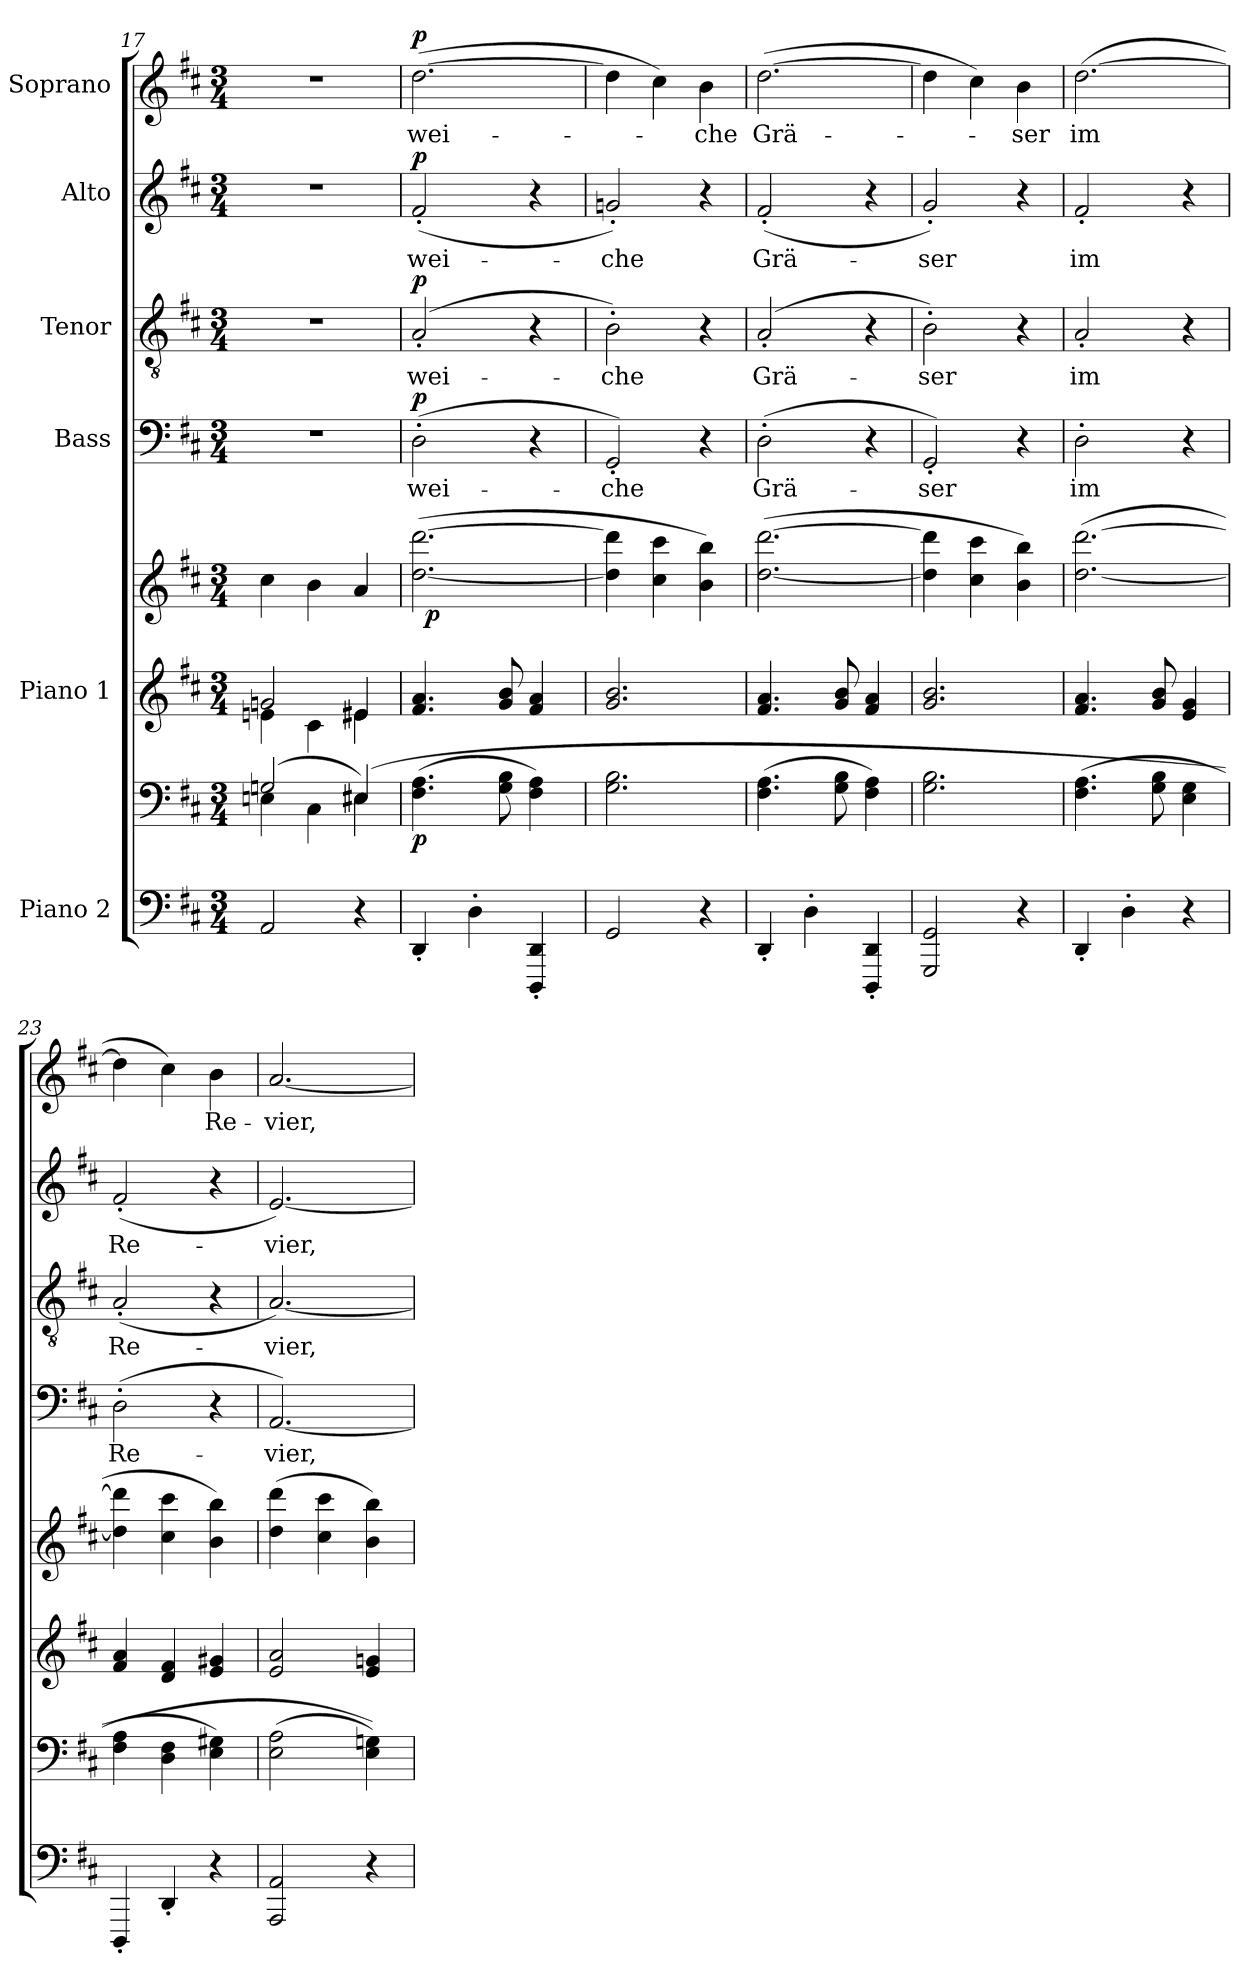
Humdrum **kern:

**kern	**kern	**dynam	**kern	**kern	**dynam	**kern	**text	**dynam	**kern	**text	**dynam	**kern	**text	**dynam	**kern	**text	**dynam
*part6	*part6	*part6	*part5	*part5	*part5	*part4	*part4	*part4	*part3	*part3	*part3	*part2	*part2	*part2	*part1	*part1	*part1
*staff8	*staff7	*staff7/8	*staff6	*staff5	*staff5/6	*staff4	*staff4	*staff4	*staff3	*staff3	*staff3	*staff2	*staff2	*staff2	*staff1	*staff1	*staff1
*I"Piano 2	*	*	*I"Piano 1	*	*	*I"Bass	*	*	*I"Tenor	*	*	*I"Alto	*	*	*I"Soprano	*	*
!!LO:PB:g=z
*clefF4	*clefF4	*	*clefG2	*clefG2	*	*clefF4	*	*	*clefGv2	*	*	*clefG2	*	*	*clefG2	*	*
*k[f#c#]	*k[f#c#]	*	*k[f#c#]	*k[f#c#]	*	*k[f#c#]	*	*	*k[f#c#]	*	*	*k[f#c#]	*	*	*k[f#c#]	*	*
*D:	*D:	*	*D:	*D:	*	*D:	*	*	*D:	*	*	*D:	*	*	*D:	*	*
*M3/4	*M3/4	*	*M3/4	*M3/4	*	*M3/4	*	*	*M3/4	*	*	*M3/4	*	*	*M3/4	*	*
=17	=17	=17	=17	=17	=17	=17	=17	=17	=17	=17	=17	=17	=17	=17	=17	=17	=17
*	*^	*	*^	*	*	*	*	*	*	*	*	*	*	*	*	*	*
2AA/	(2Gn/	(4En\	.	2gn/	4en\	4cc#\	.	2.r	.	.	2.r	.	.	2.r	.	.	2.r	.	.
.	.	4C#\	.	.	4c#\	4b\	.	.	.	.	.	.	.	.	.	.	.	.	.
4r	(4E#/)	4E#X\	.	4e#/	4e#X\	4a/	.	.	.	.	.	.	.	.	.	.	.	.	.
=18	=18	=18	=18	=18	=18	=18	=18	=18	=18	=18	=18	=18	=18	=18	=18	=18	=18	=18	=18
!	!	!	!LO:DY:b	!	!	!	!	!	!	!LO:DY:b	!	!	!LO:DY:b	!	!	!LO:DY:b	!	!	!LO:DY:b
*	*v	*v	*	*	*	*	*	*	*	*	*	*	*	*	*	*	*	*	*
*	*	*	*v	*v	*^	*	*	*	*	*	*	*	*	*	*	*	*	*
4DD'</	(4.F#\ 4.A\	p	4.f#/ 4.a/	([2.dd\ [2.ddd\	32ryy	.	(2D'>\	wei-	p	(2A'</	wei-	p	(2f#'</	wei-	p	([2.dd\	wei-	p
!	!	!	!	!	!	!LO:DY:b	!	!	!	!	!	!	!	!	!	!	!	!
.	.	.	.	.	2ryy	p	.	.	.	.	.	.	.	.	.	.	.	.
4D'>\	.	.	.	.	.	.	.	.	.	.	.	.	.	.	.	.	.	.
.	8G\ 8B\	.	8g/ 8b/	.	.	.	.	.	.	.	.	.	.	.	.	.	.	.
4DDD/'< 4DD/'<	4F#\ 4A\)	.	4f#/ 4a/	.	.	.	4r	.	.	4r	.	.	4r	.	.	.	.	.
.	.	.	.	.	8..ryy	.	.	.	.	.	.	.	.	.	.	.	.	.
*	*	*	*	*v	*v	*	*	*	*	*	*	*	*	*	*	*	*	*
=19	=19	=19	=19	=19	=19	=19	=19	=19	=19	=19	=19	=19	=19	=19	=19	=19	=19
2GG/	2.G\ 2.B\	.	2.g/ 2.b/	4dd\] 4ddd\]	.	2GG'</)	-che	.	2B'>\)	-che	.	2gn'</)	-che	.	4dd\]	.	.
.	.	.	.	4cc#\ 4ccc#\	.	.	.	.	.	.	.	.	.	.	4cc#\)	.	.
4r	.	.	.	4b\ 4bb\)	.	4r	.	.	4r	.	.	4r	.	.	4b\	-che	.
=20	=20	=20	=20	=20	=20	=20	=20	=20	=20	=20	=20	=20	=20	=20	=20	=20	=20
4DD'</	(4.F#\ 4.A\	.	4.f#/ 4.a/	([2.dd\ [2.ddd\	.	(2D'>\	Grä-	.	(2A'</	Grä-	.	(2f#'</	Grä-	.	([2.dd\	Grä-	.
4D'>\	.	.	.	.	.	.	.	.	.	.	.	.	.	.	.	.	.
.	8G\ 8B\	.	8g/ 8b/	.	.	.	.	.	.	.	.	.	.	.	.	.	.
4DDD/'< 4DD/'<	4F#\ 4A\)	.	4f#/ 4a/	.	.	4r	.	.	4r	.	.	4r	.	.	.	.	.
=21	=21	=21	=21	=21	=21	=21	=21	=21	=21	=21	=21	=21	=21	=21	=21	=21	=21
2GGG/ 2GG/	2.G\ 2.B\	.	2.g/ 2.b/	4dd\] 4ddd\]	.	2GG'</)	-ser	.	2B'>\)	-ser	.	2g'</)	-ser	.	4dd\]	.	.
.	.	.	.	4cc#\ 4ccc#\	.	.	.	.	.	.	.	.	.	.	4cc#\)	.	.
4r	.	.	.	4b\ 4bb\)	.	4r	.	.	4r	.	.	4r	.	.	4b\	-ser	.
!!LO:LB:g=z
=22	=22	=22	=22	=22	=22	=22	=22	=22	=22	=22	=22	=22	=22	=22	=22	=22	=22
4DD'</	(4.F#\ 4.A\	.	4.f#/ 4.a/	([2.dd\ [2.ddd\	.	2D'>\	im	.	2A'</	im	.	2f#'</	im	.	([2.dd\	im	.
4D'>\	.	.	.	.	.	.	.	.	.	.	.	.	.	.	.	.	.
.	8G\ 8B\	.	8g/ 8b/	.	.	.	.	.	.	.	.	.	.	.	.	.	.
4r	4E\ 4G\	.	4e/ 4g/	.	.	4r	.	.	4r	.	.	4r	.	.	.	.	.
=23	=23	=23	=23	=23	=23	=23	=23	=23	=23	=23	=23	=23	=23	=23	=23	=23	=23
4DDD'</	4F#\ 4A\	.	4f#/ 4a/	4dd\] 4ddd\]	.	(2D'>\	Re-	.	(2A'</	Re-	.	(2f#'</	Re-	.	4dd\]	.	.
4DD'</	4D\ 4F#\	.	4d/ 4f#/	4cc#\ 4ccc#\	.	.	.	.	.	.	.	.	.	.	4cc#\)	.	.
4r	4E\ 4G#X\)	.	4e/ 4g#X/	4b\ 4bb\)	.	4r	.	.	4r	.	.	4r	.	.	4b\	Re-	.
=24	=24	=24	=24	=24	=24	=24	=24	=24	=24	=24	=24	=24	=24	=24	=24	=24	=24
2AAA/ 2AA/	(2E\ 2A\	.	2e/ 2a/	(4dd\ 4ddd\	.	[2.AA/)	-vier,	.	[2.A/)	-vier,	.	[2.e/)	-vier,	.	[2.a/	-vier,	.
.	.	.	.	4cc#\ 4ccc#\	.	.	.	.	.	.	.	.	.	.	.	.	.
4r	4E\ 4Gn\))	.	4e/ 4gn/	4b\ 4bb\)	.	.	.	.	.	.	.	.	.	.	.	.	.
=	=	=	=	=	=	=	=	=	=	=	=	=	=	=	=	=	=
*-	*-	*-	*-	*-	*-	*-	*-	*-	*-	*-	*-	*-	*-	*-	*-	*-	*-
